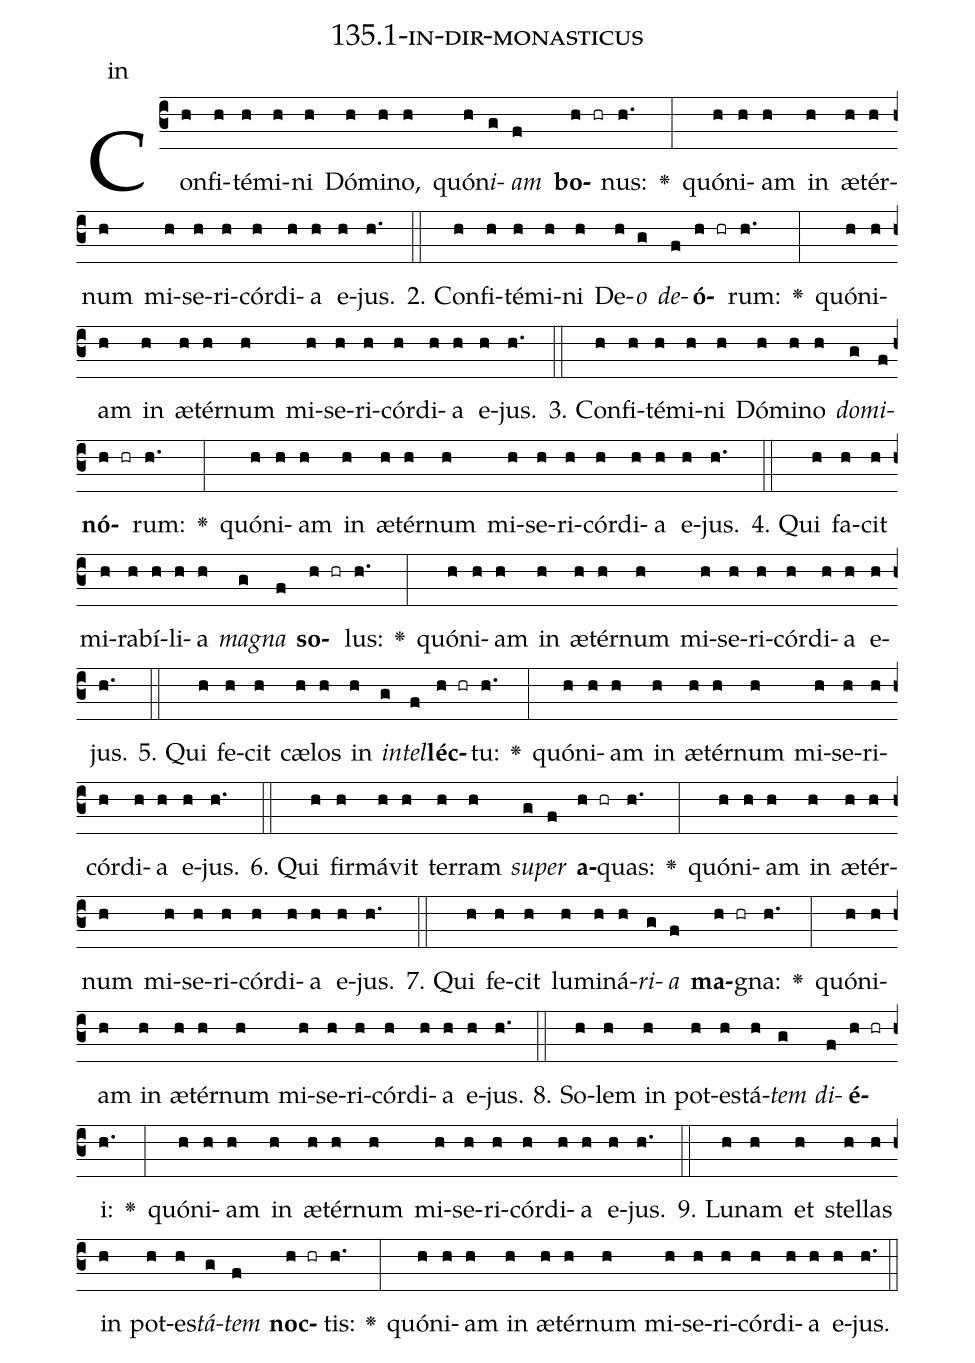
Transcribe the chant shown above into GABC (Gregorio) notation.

name: 135.1-in-dir-monasticus;
annotation: in;
%%
(c3)Con(h)fi(h)té(h)mi(h)ni(h) Dó(h)mi(h)no,(h) quón(h)<i>i</i>(g)<i>am</i>(f) <b>bo</b>(h hr)nus:(h.) <v>\greheightstar</v>(:) quón(h)i(h)am(h) in(h) æ(h)tér(h)num(h) mi(h)se(h)ri(h)cór(h)di(h)a(h) e(h)jus.(h.) (::)
2. Con(h)fi(h)té(h)mi(h)ni(h) De(h)<i>o</i>(g) <i>de</i>(f)<b>ó</b>(h hr)rum:(h.) <v>\greheightstar</v>(:) quón(h)i(h)am(h) in(h) æ(h)tér(h)num(h) mi(h)se(h)ri(h)cór(h)di(h)a(h) e(h)jus.(h.) (::)
3. Con(h)fi(h)té(h)mi(h)ni(h) Dó(h)mi(h)no(h) <i>do</i>(g)<i>mi</i>(f)<b>nó</b>(h hr)rum:(h.) <v>\greheightstar</v>(:) quón(h)i(h)am(h) in(h) æ(h)tér(h)num(h) mi(h)se(h)ri(h)cór(h)di(h)a(h) e(h)jus.(h.) (::)
4. Qui(h) fa(h)cit(h) mi(h)ra(h)bí(h)li(h)a(h) <i>ma</i>(g)<i>gna</i>(f) <b>so</b>(h hr)lus:(h.) <v>\greheightstar</v>(:) quón(h)i(h)am(h) in(h) æ(h)tér(h)num(h) mi(h)se(h)ri(h)cór(h)di(h)a(h) e(h)jus.(h.) (::)
5. Qui(h) fe(h)cit(h) cæ(h)los(h) in(h) <i>in</i>(g)<i>tel</i>(f)<b>léc</b>(h hr)tu:(h.) <v>\greheightstar</v>(:) quón(h)i(h)am(h) in(h) æ(h)tér(h)num(h) mi(h)se(h)ri(h)cór(h)di(h)a(h) e(h)jus.(h.) (::)
6. Qui(h) fir(h)má(h)vit(h) ter(h)ram(h) <i>su</i>(g)<i>per</i>(f) <b>a</b>(h hr)quas:(h.) <v>\greheightstar</v>(:) quón(h)i(h)am(h) in(h) æ(h)tér(h)num(h) mi(h)se(h)ri(h)cór(h)di(h)a(h) e(h)jus.(h.) (::)
7. Qui(h) fe(h)cit(h) lu(h)mi(h)ná(h)<i>ri</i>(g)<i>a</i>(f) <b>ma</b>(h hr)gna:(h.) <v>\greheightstar</v>(:) quón(h)i(h)am(h) in(h) æ(h)tér(h)num(h) mi(h)se(h)ri(h)cór(h)di(h)a(h) e(h)jus.(h.) (::)
8. So(h)lem(h) in(h) pot(h)es(h)tá(h)<i>tem</i>(g) <i>di</i>(f)<b>é</b>(h hr)i:(h.) <v>\greheightstar</v>(:) quón(h)i(h)am(h) in(h) æ(h)tér(h)num(h) mi(h)se(h)ri(h)cór(h)di(h)a(h) e(h)jus.(h.) (::)
9. Lu(h)nam(h) et(h) stel(h)las(h) in(h) pot(h)es(h)<i>tá</i>(g)<i>tem</i>(f) <b>noc</b>(h hr)tis:(h.) <v>\greheightstar</v>(:) quón(h)i(h)am(h) in(h) æ(h)tér(h)num(h) mi(h)se(h)ri(h)cór(h)di(h)a(h) e(h)jus.(h.) (::)
